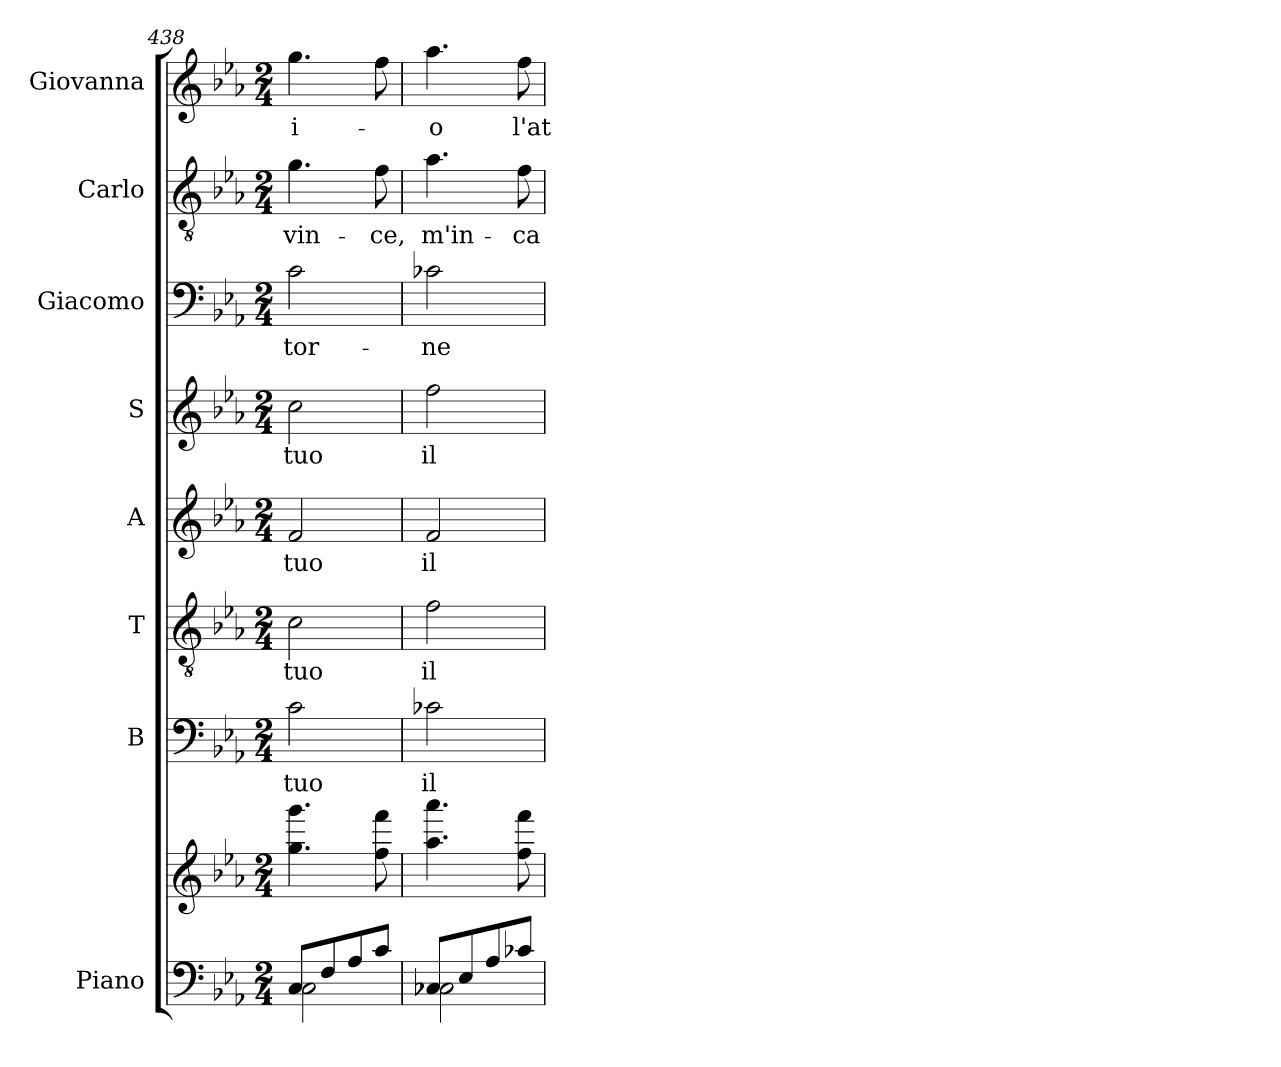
**kern	**kern	**kern	**text	**kern	**text	**kern	**text	**kern	**text	**kern	**text	**kern	**text	**kern	**text
*part8	*part8	*part7	*part7	*part6	*part6	*part5	*part5	*part4	*part4	*part3	*part3	*part2	*part2	*part1	*part1
*staff9	*staff8	*staff7	*staff7	*staff6	*staff6	*staff5	*staff5	*staff4	*staff4	*staff3	*staff3	*staff2	*staff2	*staff1	*staff1
*I"Piano	*	*I"B	*	*I"T	*	*I"A	*	*I"S	*	*I"Giacomo	*	*I"Carlo	*	*I"Giovanna	*
*I'Pno	*	*I'B	*	*I'T	*	*I'A	*	*I'S	*	*	*	*	*	*	*
*clefF4	*clefG2	*clefF4	*	*clefGv2	*	*clefG2	*	*clefG2	*	*clefF4	*	*clefGv2	*	*clefG2	*
*k[b-e-a-]	*k[b-e-a-]	*k[b-e-a-]	*	*k[b-e-a-]	*	*k[b-e-a-]	*	*k[b-e-a-]	*	*k[b-e-a-]	*	*k[b-e-a-]	*	*k[b-e-a-]	*
*M2/4	*M2/4	*M2/4	*	*M2/4	*	*M2/4	*	*M2/4	*	*M2/4	*	*M2/4	*	*M2/4	*
=438	=438	=438	=438	=438	=438	=438	=438	=438	=438	=438	=438	=438	=438	=438	=438
*^	*	*	*	*	*	*	*	*	*	*	*	*	*	*	*
!	!	!	!	!LO:LY:b	!	!LO:LY:b	!	!LO:LY:b	!	!LO:LY:b	!	!LO:LY:b	!	!LO:LY:b	!	!LO:LY:b
8C/L	2C\	4.gg\ 4.ggg\	2c\	tuo	2c\	tuo	2f/	tuo	2cc\	tuo	2c\	tor-	4.g\	vin-	4.gg\	i-
8F/	.	.	.	.	.	.	.	.	.	.	.	.	.	.	.	.
8A-/	.	.	.	.	.	.	.	.	.	.	.	.	.	.	.	.
!	!	!	!	!	!	!	!	!	!	!	!	!	!	!LO:LY:b	!	!
8c/J	.	8ff\ 8fff\	.	.	.	.	.	.	.	.	.	.	8f\	-ce,	8ff\	.
=439	=439	=439	=439	=439	=439	=439	=439	=439	=439	=439	=439	=439	=439	=439	=439	=439
!	!	!	!	!LO:LY:b	!	!LO:LY:b	!	!LO:LY:b	!	!LO:LY:b	!	!LO:LY:b	!	!LO:LY:b	!	!LO:LY:b
8C-X/L	2C-\	4.aa-\ 4.aaa-\	2c-X\	il	2f\	il	2f/	il	2ff\	il	2c-X\	-ne-	4.a-\	m'in-	4.aa-\	-o
8E-/	.	.	.	.	.	.	.	.	.	.	.	.	.	.	.	.
8A-/	.	.	.	.	.	.	.	.	.	.	.	.	.	.	.	.
!	!	!	!	!	!	!	!	!	!	!	!	!	!	!LO:LY:b	!	!LO:LY:b
8c-X/J	.	8ff\ 8fff\	.	.	.	.	.	.	.	.	.	.	8f\	-ca-	8ff\	l'at-
*v	*v	*	*	*	*	*	*	*	*	*	*	*	*	*	*	*
=	=	=	=	=	=	=	=	=	=	=	=	=	=	=	=
*-	*-	*-	*-	*-	*-	*-	*-	*-	*-	*-	*-	*-	*-	*-	*-
